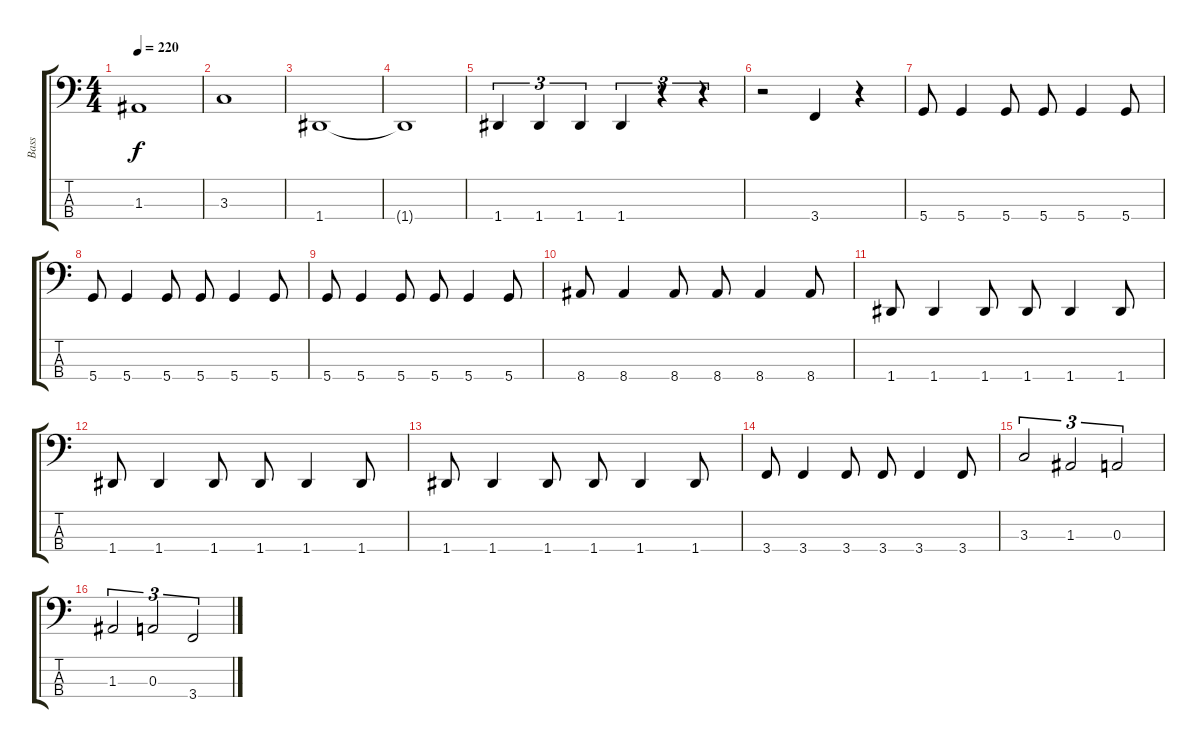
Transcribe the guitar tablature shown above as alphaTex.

\track ("Bass" "Bass") {instrument electricbasspick}
\staff {score tabs}
\tuning (G2 D2 A1 D1) {hide}
\ts (4 4)
\tempo 220
\clef f4
\ks c
1.3.1{dy f} |
3.3.1 |
1.4.1 |
1.4{t}.1 |
1.4.4{tu (3 2)} 1.4.4{tu (3 2)} 1.4.4{tu (3 2)} 1.4.4{tu (3 2)} r.4{tu (3 2)} r.4{tu (3 2)} |
r.2 3.4.4 r.4 |
5.4.8 5.4.4 5.4.8 5.4.8 5.4.4 5.4.8 |
5.4.8 5.4.4 5.4.8 5.4.8 5.4.4 5.4.8 |
5.4.8 5.4.4 5.4.8 5.4.8 5.4.4 5.4.8 |
8.4.8 8.4.4 8.4.8 8.4.8 8.4.4 8.4.8 |
1.4.8 1.4.4 1.4.8 1.4.8 1.4.4 1.4.8 |
1.4.8 1.4.4 1.4.8 1.4.8 1.4.4 1.4.8 |
1.4.8 1.4.4 1.4.8 1.4.8 1.4.4 1.4.8 |
3.4.8 3.4.4 3.4.8 3.4.8 3.4.4 3.4.8 |
3.3.2{tu (3 2)} 1.3.2{tu (3 2)} 0.3.2{tu (3 2)} |
1.3.2{tu (3 2)} 0.3.2{tu (3 2)} 3.4.2{tu (3 2)}
